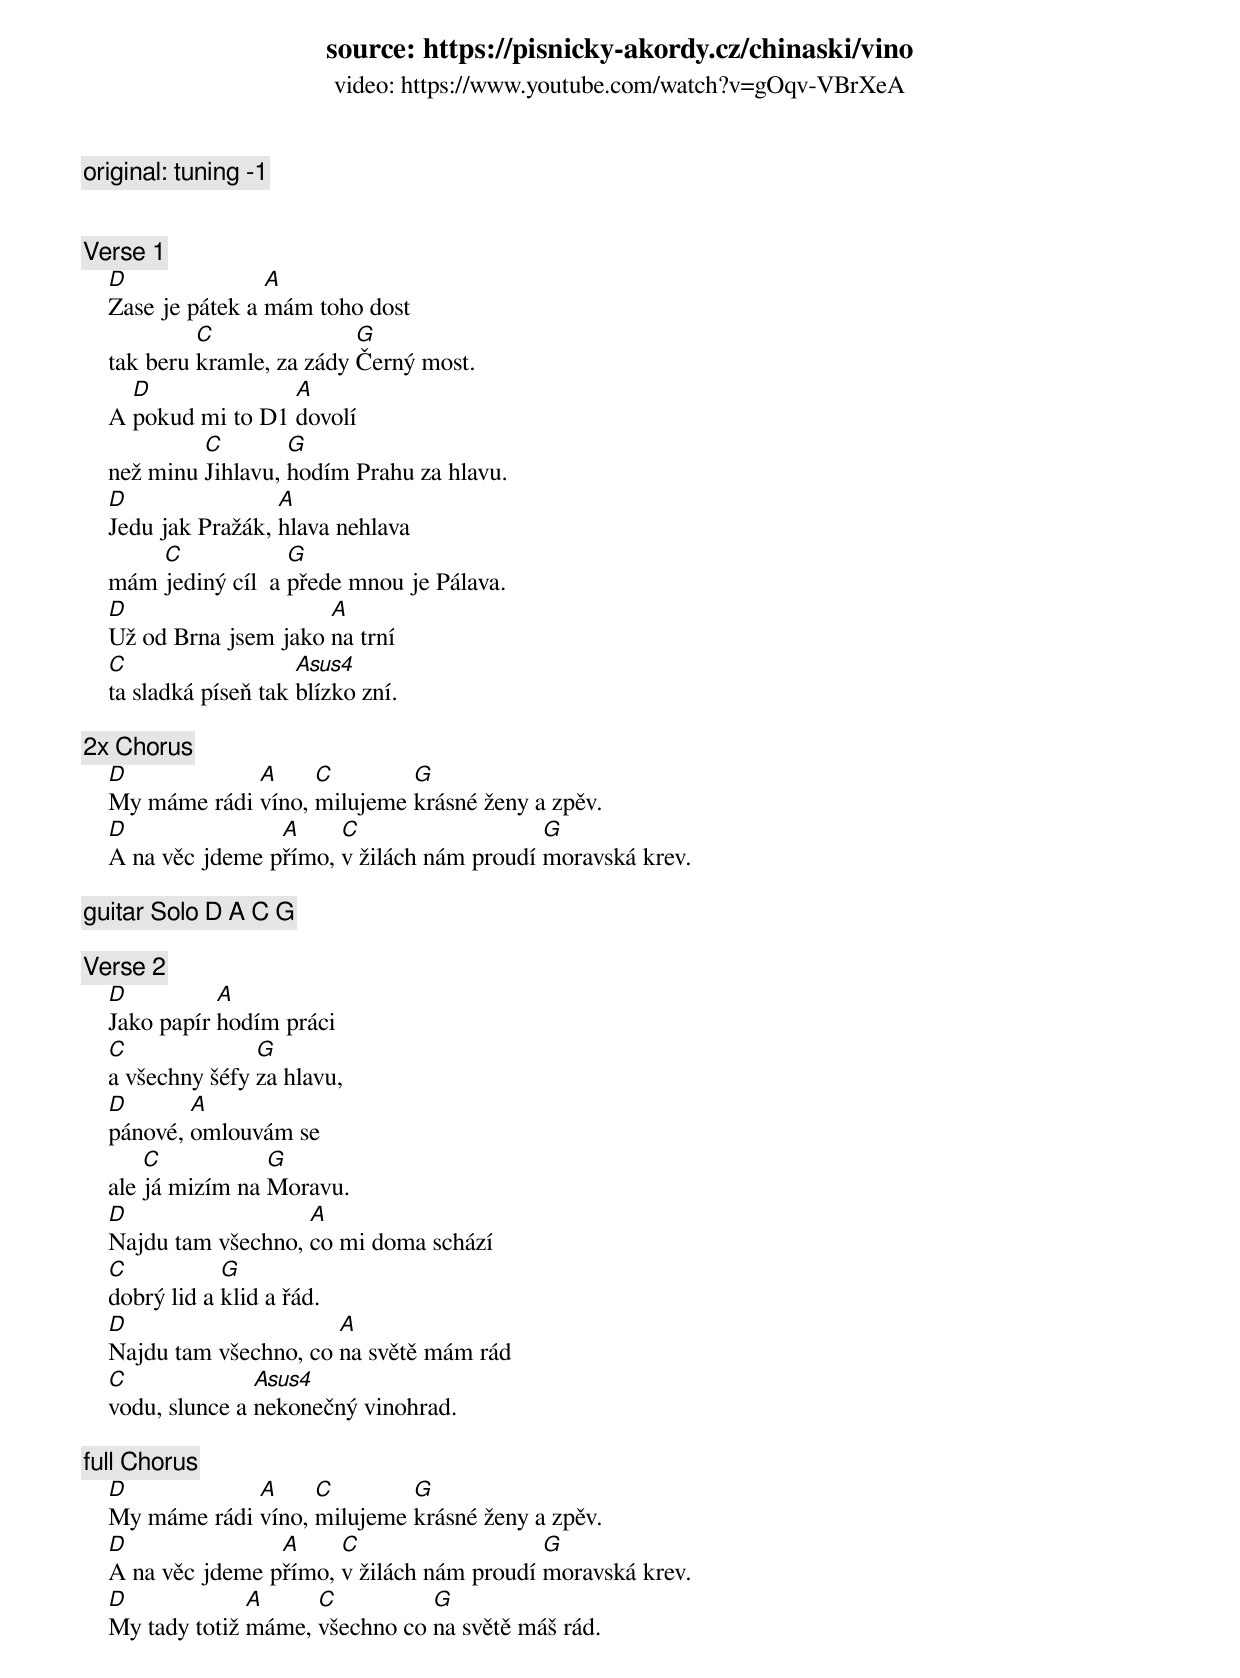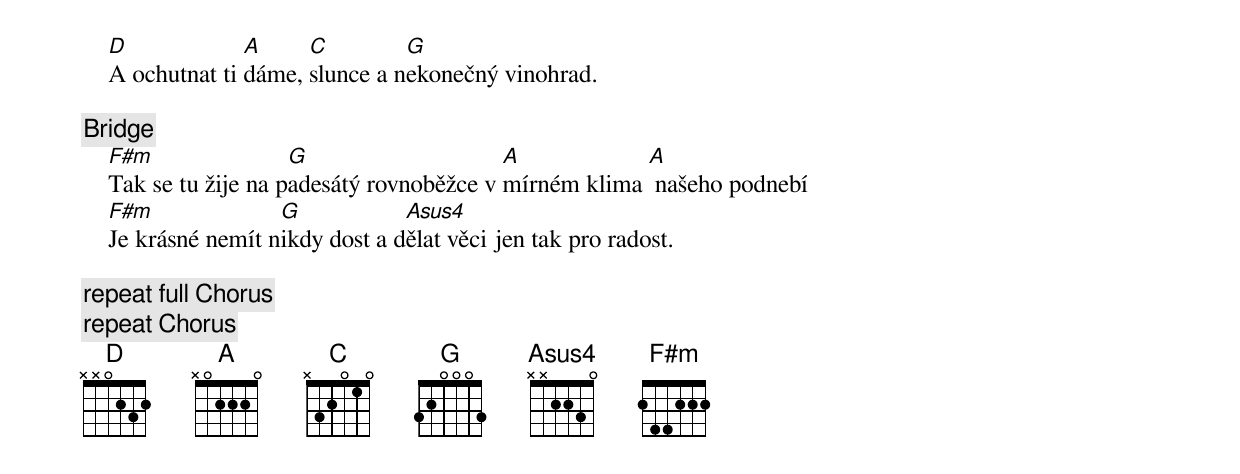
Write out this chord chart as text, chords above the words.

source: https://pisnicky-akordy.cz/chinaski/vino
video: https://www.youtube.com/watch?v=gOqv-VBrXeA
original: tuning -1


[Verse 1]
    D               A
    Zase je pátek a mám toho dost
             C               G
    tak beru kramle, za zády Černý most.
      D              A
    A pokud mi to D1 dovolí
             C        G
    než minu Jihlavu, hodím Prahu za hlavu.
    D                A
    Jedu jak Pražák, hlava nehlava
        C             G
    mám jediný cíl  a přede mnou je Pálava.
    D                    A
    Už od Brna jsem jako na trní
    C                   Asus4
    ta sladká píseň tak blízko zní.

[2x Chorus]
    D            A     C        G
    My máme rádi víno, milujeme krásné ženy a zpěv.
    D               A     C                   G
    A na věc jdeme přímo, v žilách nám proudí moravská krev.

[guitar Solo] D A C G

[Verse 2]
    D          A
    Jako papír hodím práci
    C              G
    a všechny šéfy za hlavu,
    D       A
    pánové, omlouvám se
        C           G
    ale já mizím na Moravu.
    D                  A
    Najdu tam všechno, co mi doma schází
    C           G
    dobrý lid a klid a řád.
    D                     A
    Najdu tam všechno, co na světě mám rád
    C              Asus4
    vodu, slunce a nekonečný vinohrad.

[full Chorus]
    D            A     C        G
    My máme rádi víno, milujeme krásné ženy a zpěv.
    D               A     C                   G
    A na věc jdeme přímo, v žilách nám proudí moravská krev.
    D             A     C          G
    My tady totiž máme, všechno co na světě máš rád.
    D             A     C         G
    A ochutnat ti dáme, slunce a nekonečný vinohrad.

[Bridge]
    F#m                G                    A            A
    Tak se tu žije na padesátý rovnoběžce v mírném klima  našeho podnebí
    F#m              G            Asus4
    Je krásné nemít nikdy dost a dělat věci jen tak pro radost.

[repeat full Chorus]
[repeat Chorus]
